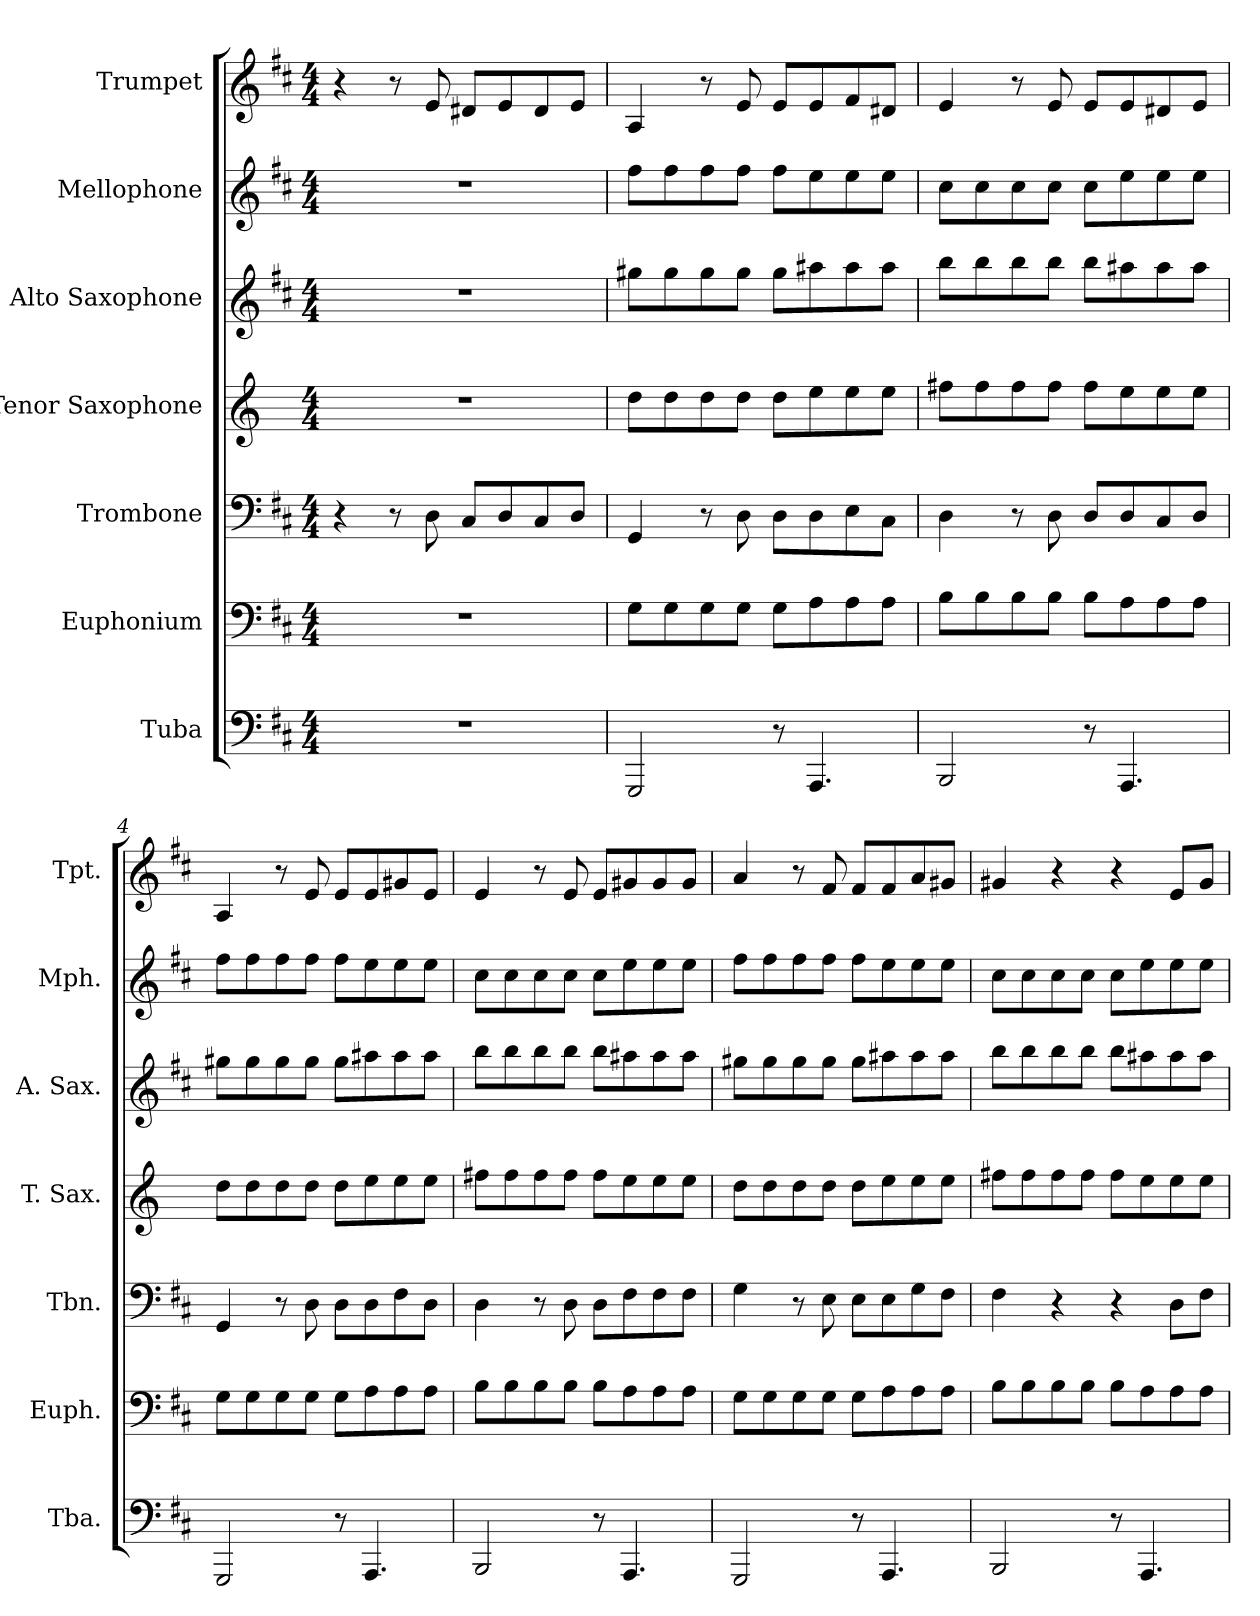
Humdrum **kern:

**kern	**kern	**kern	**kern	**kern	**kern	**kern
*part7	*part6	*part5	*part4	*part3	*part2	*part1
*staff7	*staff6	*staff5	*staff4	*staff3	*staff2	*staff1
*I"Tuba	*I"Euphonium	*I"Trombone	*I"Tenor Saxophone	*I"Alto Saxophone	*I"Mellophone	*I"Trumpet
*I'Tba.	*I'Euph.	*I'Tbn.	*I'T. Sax.	*I'A. Sax.	*I'Mph.	*I'Tpt.
*clefF4	*clefF4	*clefF4	*clefG2	*clefG2	*clefG2	*clefG2
*	*	*	*ITrd8c14	*ITrd5c9	*ITrd4c7	*ITrd1c2
*k[f#c#]	*k[f#c#]	*k[f#c#]	*k[]	*k[b-]	*k[f#]	*k[]
*M4/4	*M4/4	*M4/4	*M4/4	*M4/4	*M4/4	*M4/4
*MM104	*MM104	*MM104	*MM104	*MM104	*MM104	*MM104
=1	=1	=1	=1	=1	=1	=1
1r	1r	4r	1r	1r	1r	4r
.	.	8r	.	.	.	8r
.	.	8D\	.	.	.	8d/
.	.	8C#/L	.	.	.	8c#X/L
.	.	8D/	.	.	.	8d/
.	.	8C#/	.	.	.	8c#/
.	.	8D/J	.	.	.	8d/J
=2	=2	=2	=2	=2	=2	=2
2GGG/	8G\L	4GG/	8d\L	8bn\L	8b\L	4G/
.	8G\	.	8d\	8b\	8b\	.
.	8G\	8r	8d\	8b\	8b\	8r
.	8G\J	8D\	8d\J	8b\J	8b\J	8d/
8r	8G\L	8D\L	8d\L	8b\L	8b\L	8d/L
4.AAA/	8A\	8D\	8e\	8cc#X\	8a\	8d/
.	8A\	8E\	8e\	8cc#\	8a\	8e/
.	8A\J	8C#\J	8e\J	8cc#\J	8a\J	8c#X/J
=3	=3	=3	=3	=3	=3	=3
2BBB/	8B\L	4D\	8f#X\L	8dd\L	8f#\L	4d/
.	8B\	.	8f#\	8dd\	8f#\	.
.	8B\	8r	8f#\	8dd\	8f#\	8r
.	8B\J	8D\	8f#\J	8dd\J	8f#\J	8d/
8r	8B\L	8D/L	8f#\L	8dd\L	8f#\L	8d/L
4.AAA/	8A\	8D/	8e\	8cc#X\	8a\	8d/
.	8A\	8C#/	8e\	8cc#\	8a\	8c#X/
.	8A\J	8D/J	8e\J	8cc#\J	8a\J	8d/J
!!LO:PB:g=z
=4	=4	=4	=4	=4	=4	=4
2GGG/	8G\L	4GG/	8d\L	8bn\L	8b\L	4G/
.	8G\	.	8d\	8b\	8b\	.
.	8G\	8r	8d\	8b\	8b\	8r
.	8G\J	8D\	8d\J	8b\J	8b\J	8d/
8r	8G\L	8D\L	8d\L	8b\L	8b\L	8d/L
4.AAA/	8A\	8D\	8e\	8cc#X\	8a\	8d/
.	8A\	8F#\	8e\	8cc#\	8a\	8f#X/
.	8A\J	8D\J	8e\J	8cc#\J	8a\J	8d/J
=5	=5	=5	=5	=5	=5	=5
2BBB/	8B\L	4D\	8f#X\L	8dd\L	8f#\L	4d/
.	8B\	.	8f#\	8dd\	8f#\	.
.	8B\	8r	8f#\	8dd\	8f#\	8r
.	8B\J	8D\	8f#\J	8dd\J	8f#\J	8d/
8r	8B\L	8D\L	8f#\L	8dd\L	8f#\L	8d/L
4.AAA/	8A\	8F#\	8e\	8cc#X\	8a\	8f#X/
.	8A\	8F#\	8e\	8cc#\	8a\	8f#/
.	8A\J	8F#\J	8e\J	8cc#\J	8a\J	8f#/J
=6	=6	=6	=6	=6	=6	=6
2GGG/	8G\L	4G\	8d\L	8bn\L	8b\L	4g/
.	8G\	.	8d\	8b\	8b\	.
.	8G\	8r	8d\	8b\	8b\	8r
.	8G\J	8E\	8d\J	8b\J	8b\J	8e/
8r	8G\L	8E\L	8d\L	8b\L	8b\L	8e/L
4.AAA/	8A\	8E\	8e\	8cc#X\	8a\	8e/
.	8A\	8G\	8e\	8cc#\	8a\	8g/
.	8A\J	8F#\J	8e\J	8cc#\J	8a\J	8f#X/J
!!LO:PB:g=z
=7	=7	=7	=7	=7	=7	=7
2BBB/	8B\L	4F#\	8f#X\L	8dd\L	8f#\L	4f#X/
.	8B\	.	8f#\	8dd\	8f#\	.
.	8B\	4r	8f#\	8dd\	8f#\	4r
.	8B\J	.	8f#\J	8dd\J	8f#\J	.
8r	8B\L	4r	8f#\L	8dd\L	8f#\L	4r
4.AAA/	8A\	.	8e\	8cc#X\	8a\	.
.	8A\	8D\L	8e\	8cc#\	8a\	8d/L
.	8A\J	8F#\J	8e\J	8cc#\J	8a\J	8f#/J
=	=	=	=	=	=	=
*-	*-	*-	*-	*-	*-	*-
